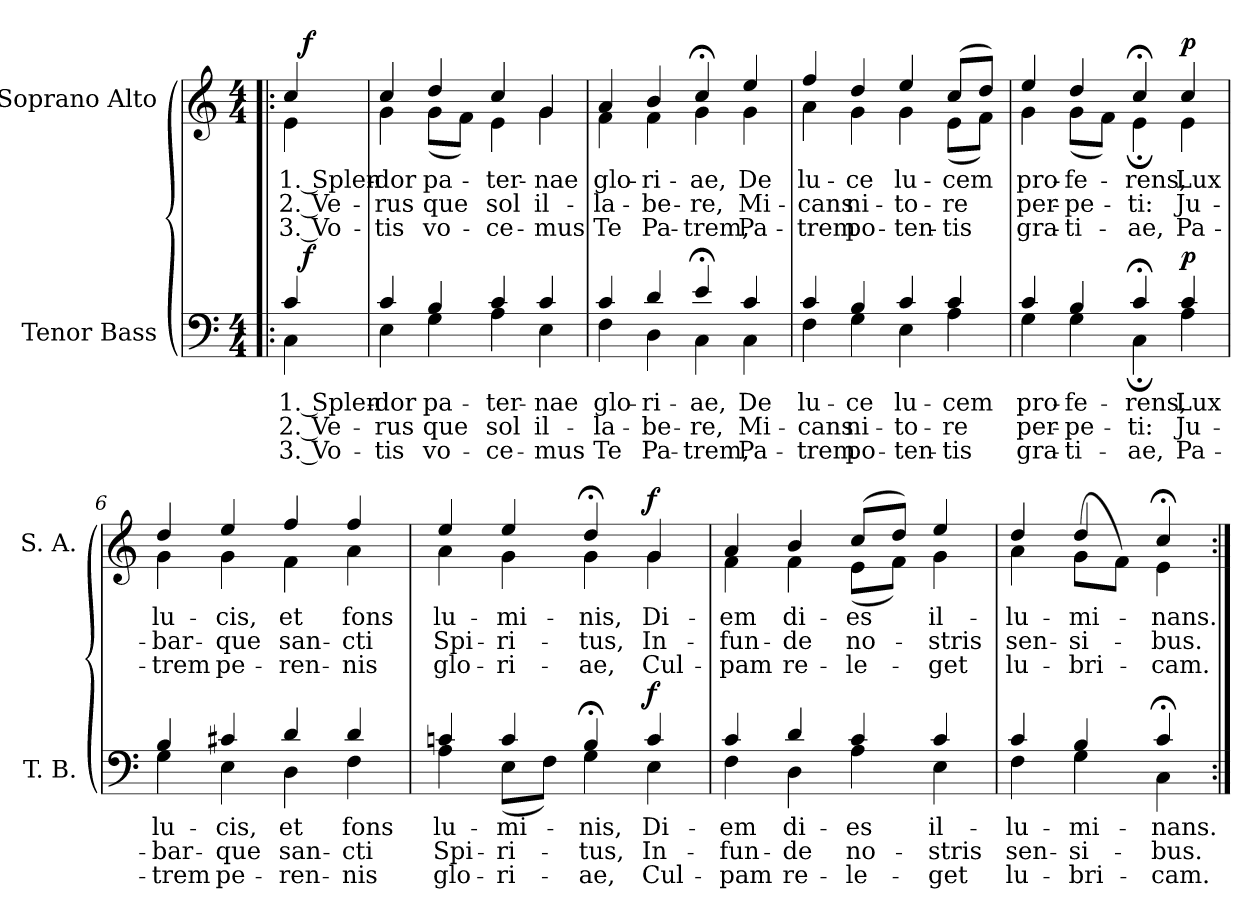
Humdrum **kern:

**kern	**text	**text	**text	**dynam	**kern	**text	**text	**text	**dynam
*part2	*part2	*part2	*part2	*part2	*part1	*part1	*part1	*part1	*part1
*staff2	*staff2	*staff2	*staff2	*staff2	*staff1	*staff1	*staff1	*staff1	*staff1
*I"Tenor Bass	*	*	*	*	*I"Soprano Alto	*	*	*	*
*I'T. B.	*	*	*	*	*I'S. A.	*	*	*	*
*clefF4	*	*	*	*	*clefG2	*	*	*	*
*k[]	*	*	*	*	*k[]	*	*	*	*
*C:	*	*	*	*	*C:	*	*	*	*
*M4/4	*	*	*	*	*M4/4	*	*	*	*
=1!|:	=1!|:	=1!|:	=1!|:	=1!|:	=1!|:	=1!|:	=1!|:	=1!|:	=1!|:
!	!LO:LY:a:rj	!LO:LY:a:rj	!LO:LY:a:rj	!	!	!LO:LY:b:rj	!LO:LY:b:rj	!LO:LY:b:rj	!
*^	*	*	*	*	*^	*	*	*	*
*	*^	*	*	*	*	*	*^	*	*	*	*
4c/	4C\	32ryy	1. Splen-	2. Ve-	3. Vo-	.	4cc/	4e\	32ryy	1. Splen-	2. Ve-	3. Vo-	.
!	!	!	!	!	!	!LO:DY:b	!	!	!	!	!	!	!LO:DY:a
.	.	8..ryy	.	.	.	f	.	.	8..ryy	.	.	.	f
=2	=2	=2	=2	=2	=2	=2	=2	=2	=2	=2	=2	=2	=2
!	!	!	!LO:LY:a	!LO:LY:a	!LO:LY:a	!	!	!	!	!LO:LY:b	!LO:LY:b	!LO:LY:b	!
*	*v	*v	*	*	*	*	*	*	*	*	*	*	*
*	*	*	*	*	*	*	*v	*v	*	*	*	*
4c/	4E\	-dor	-rus	-tis	.	4cc/	4g\	-dor	-rus	-tis	.
!	!	!LO:LY:a	!LO:LY:a	!LO:LY:a	!	!	!	!LO:LY:b	!LO:LY:b	!LO:LY:b	!
4B/	4G\	pa-	que	vo-	.	4dd/	(<8g\L	pa-	que	vo-	.
.	.	.	.	.	.	.	8f\J)	.	.	.	.
!	!	!LO:LY:a	!LO:LY:a	!LO:LY:a	!	!	!	!LO:LY:b	!LO:LY:b	!LO:LY:b	!
4c/	4A\	-ter-	sol	-ce-	.	4cc/	4e\	-ter-	sol	-ce-	.
!	!	!LO:LY:a	!LO:LY:a	!LO:LY:a	!	!	!	!LO:LY:b	!LO:LY:b	!LO:LY:b	!
4c/	4E\	-nae	il-	-mus	.	4g/	4g\	-nae	il-	-mus	.
=3	=3	=3	=3	=3	=3	=3	=3	=3	=3	=3	=3
!	!	!LO:LY:a	!LO:LY:a	!LO:LY:a	!	!	!	!LO:LY:b	!LO:LY:b	!LO:LY:b	!
4c/	4F\	glo-	-la-	Te	.	4a/	4f\	glo-	-la-	Te	.
!	!	!LO:LY:a	!LO:LY:a	!LO:LY:a	!	!	!	!LO:LY:b	!LO:LY:b	!LO:LY:b	!
4d/	4D\	-ri-	-be-	Pa-	.	4b/	4f\	-ri-	-be-	Pa-	.
!	!	!LO:LY:a	!LO:LY:a	!LO:LY:a	!	!	!	!LO:LY:b	!LO:LY:b	!LO:LY:b	!
4e;<;/	4C\	-ae,	-re,	-trem,	.	4cc;</	4g\	-ae,	-re,	-trem,	.
!	!	!LO:LY:a	!LO:LY:a	!LO:LY:a	!	!	!	!LO:LY:b	!LO:LY:b	!LO:LY:b	!
4c/	4C\	De	Mi-	Pa-	.	4ee/	4g\	De	Mi-	Pa-	.
!!LO:LB:g=z	!!
=4	=4	=4	=4	=4	=4	=4	=4	=4	=4	=4	=4
!	!	!LO:LY:a	!LO:LY:a	!LO:LY:a	!	!	!	!LO:LY:b	!LO:LY:b	!LO:LY:b	!
4c/	4F\	lu-	-cans	-trem	.	4ff/	4a\	lu-	-cans	-trem	.
!	!	!LO:LY:a	!LO:LY:a	!LO:LY:a	!	!	!	!LO:LY:b	!LO:LY:b	!LO:LY:b	!
4B/	4G\	-ce	ni-	po-	.	4dd/	4g\	-ce	ni-	po-	.
!	!	!LO:LY:a	!LO:LY:a	!LO:LY:a	!	!	!	!LO:LY:b	!LO:LY:b	!LO:LY:b	!
4c/	4E\	lu-	-to-	-ten-	.	4ee/	4g\	lu-	-to-	-ten-	.
!	!	!LO:LY:a	!LO:LY:a	!LO:LY:a	!	!	!	!LO:LY:b	!LO:LY:b	!LO:LY:b	!
4c/	4A\	-cem	-re	-tis	.	(>8cc/L	(<8e\L	-cem	-re	-tis	.
.	.	.	.	.	.	8dd/J)	8f\J)	.	.	.	.
=5	=5	=5	=5	=5	=5	=5	=5	=5	=5	=5	=5
!	!	!LO:LY:a	!LO:LY:a	!LO:LY:a	!	!	!	!LO:LY:b	!LO:LY:b	!LO:LY:b	!
4c/	4G\	pro-	per-	gra-	.	4ee/	4g\	pro-	per-	gra-	.
!	!	!LO:LY:a	!LO:LY:a	!LO:LY:a	!	!	!	!LO:LY:b	!LO:LY:b	!LO:LY:b	!
4B/	4G\	-fe-	-pe-	-ti-	.	4dd/	(<8g\L	-fe-	-pe-	-ti-	.
.	.	.	.	.	.	.	8f\J)	.	.	.	.
!	!	!LO:LY:a	!LO:LY:a	!LO:LY:a	!	!	!	!LO:LY:b	!LO:LY:b	!LO:LY:b	!
4c;;</	4C\	-rens,	-ti:	-ae,	.	4cc;;</	4e\	-rens,	-ti:	-ae,	.
!	!	!LO:LY:a	!LO:LY:a	!LO:LY:a	!LO:DY:b	!	!	!LO:LY:b	!LO:LY:b	!LO:LY:b	!LO:DY:a
4c/	4A\	Lux	Ju-	Pa-	p	4cc/	4e\	Lux	Ju-	Pa-	p
=6	=6	=6	=6	=6	=6	=6	=6	=6	=6	=6	=6
!	!	!LO:LY:a	!LO:LY:a	!LO:LY:a	!	!	!	!LO:LY:b	!LO:LY:b	!LO:LY:b	!
4B/	4G\	lu-	-bar-	-trem	.	4dd/	4g\	lu-	-bar-	-trem	.
!	!	!LO:LY:a	!LO:LY:a	!LO:LY:a	!	!	!	!LO:LY:b	!LO:LY:b	!LO:LY:b	!
4c#X/	4E\	-cis,	-que	pe-	.	4ee/	4g\	-cis,	-que	pe-	.
!	!	!LO:LY:a	!LO:LY:a	!LO:LY:a	!	!	!	!LO:LY:b	!LO:LY:b	!LO:LY:b	!
4d/	4D\	et	san-	-ren-	.	4ff/	4f\	et	san-	-ren-	.
!	!	!LO:LY:a	!LO:LY:a	!LO:LY:a	!	!	!	!LO:LY:b	!LO:LY:b	!LO:LY:b	!
4d/	4F\	fons	-cti	-nis	.	4ff/	4a\	fons	-cti	-nis	.
!!LO:LB:g=z	!!
=7	=7	=7	=7	=7	=7	=7	=7	=7	=7	=7	=7
!	!	!LO:LY:a	!LO:LY:a	!LO:LY:a	!	!	!	!LO:LY:b	!LO:LY:b	!LO:LY:b	!
4cn/	4A\	lu-	Spi-	glo-	.	4ee/	4a\	lu-	Spi-	glo-	.
!	!	!LO:LY:a	!LO:LY:a	!LO:LY:a	!	!	!	!LO:LY:b	!LO:LY:b	!LO:LY:b	!
4c/	(<8E\L	-mi-	-ri-	-ri-	.	4ee/	4g\	-mi-	-ri-	-ri-	.
.	8F\J)	.	.	.	.	.	.	.	.	.	.
!	!	!LO:LY:a	!LO:LY:a	!LO:LY:a	!	!	!	!LO:LY:b	!LO:LY:b	!LO:LY:b	!
4B;<;/	4G\	-nis,	-tus,	-ae,	.	4dd;<;/	4g\	-nis,	-tus,	-ae,	.
!	!	!LO:LY:a	!LO:LY:a	!LO:LY:a	!LO:DY:b	!	!	!LO:LY:b	!LO:LY:b	!LO:LY:b	!LO:DY:a
4c/	4E\	Di-	In-	Cul-	f	4g/	4g\	Di-	In-	Cul-	f
=8	=8	=8	=8	=8	=8	=8	=8	=8	=8	=8	=8
!	!	!LO:LY:a	!LO:LY:a	!LO:LY:a	!	!	!	!LO:LY:b	!LO:LY:b	!LO:LY:b	!
4c/	4F\	-em	-fun-	-pam	.	4a/	4f\	-em	-fun-	-pam	.
!	!	!LO:LY:a	!LO:LY:a	!LO:LY:a	!	!	!	!LO:LY:b	!LO:LY:b	!LO:LY:b	!
4d/	4D\	di-	-de	re-	.	4b/	4f\	di-	-de	re-	.
!	!	!LO:LY:a	!LO:LY:a	!LO:LY:a	!	!	!	!LO:LY:b	!LO:LY:b	!LO:LY:b	!
4c/	4A\	-es	no-	-le-	.	(>8cc/L	(<8e\L	-es	no-	-le-	.
.	.	.	.	.	.	8dd/J)	8f\J)	.	.	.	.
!	!	!LO:LY:a	!LO:LY:a	!LO:LY:a	!	!	!	!LO:LY:b	!LO:LY:b	!LO:LY:b	!
4c/	4E\	il-	-stris	-get	.	4ee/	4g\	il-	-stris	-get	.
=9	=9	=9	=9	=9	=9	=9	=9	=9	=9	=9	=9
!	!	!LO:LY:a	!LO:LY:a	!LO:LY:a	!	!	!	!LO:LY:b	!LO:LY:b	!LO:LY:b	!
4c/	4F\	-lu-	sen-	lu-	.	4dd/	4a\	-lu-	sen-	lu-	.
!	!	!LO:LY:a	!LO:LY:a	!LO:LY:a	!	!	!	!LO:LY:b	!LO:LY:b	!LO:LY:b	!
4B/	4G\	-mi-	-si-	-bri-	.	(<8g\L	4dd/	mi-	si-	bri-	.
.	.	.	.	.	.	8f\J)	.	.	.	.	.
!	!	!LO:LY:a	!LO:LY:a	!LO:LY:a	!	!	!	!LO:LY:b	!LO:LY:b	!LO:LY:b	!
4c;<;/	4C\	-nans.	-bus.	-cam.	.	4cc;<;/	4e\	-nans.	-bus.	-cam.	.
*v	*v	*	*	*	*	*	*	*	*	*	*
*	*	*	*	*	*v	*v	*	*	*	*
=:|!	=:|!	=:|!	=:|!	=:|!	=:|!	=:|!	=:|!	=:|!	=:|!
*-	*-	*-	*-	*-	*-	*-	*-	*-	*-
